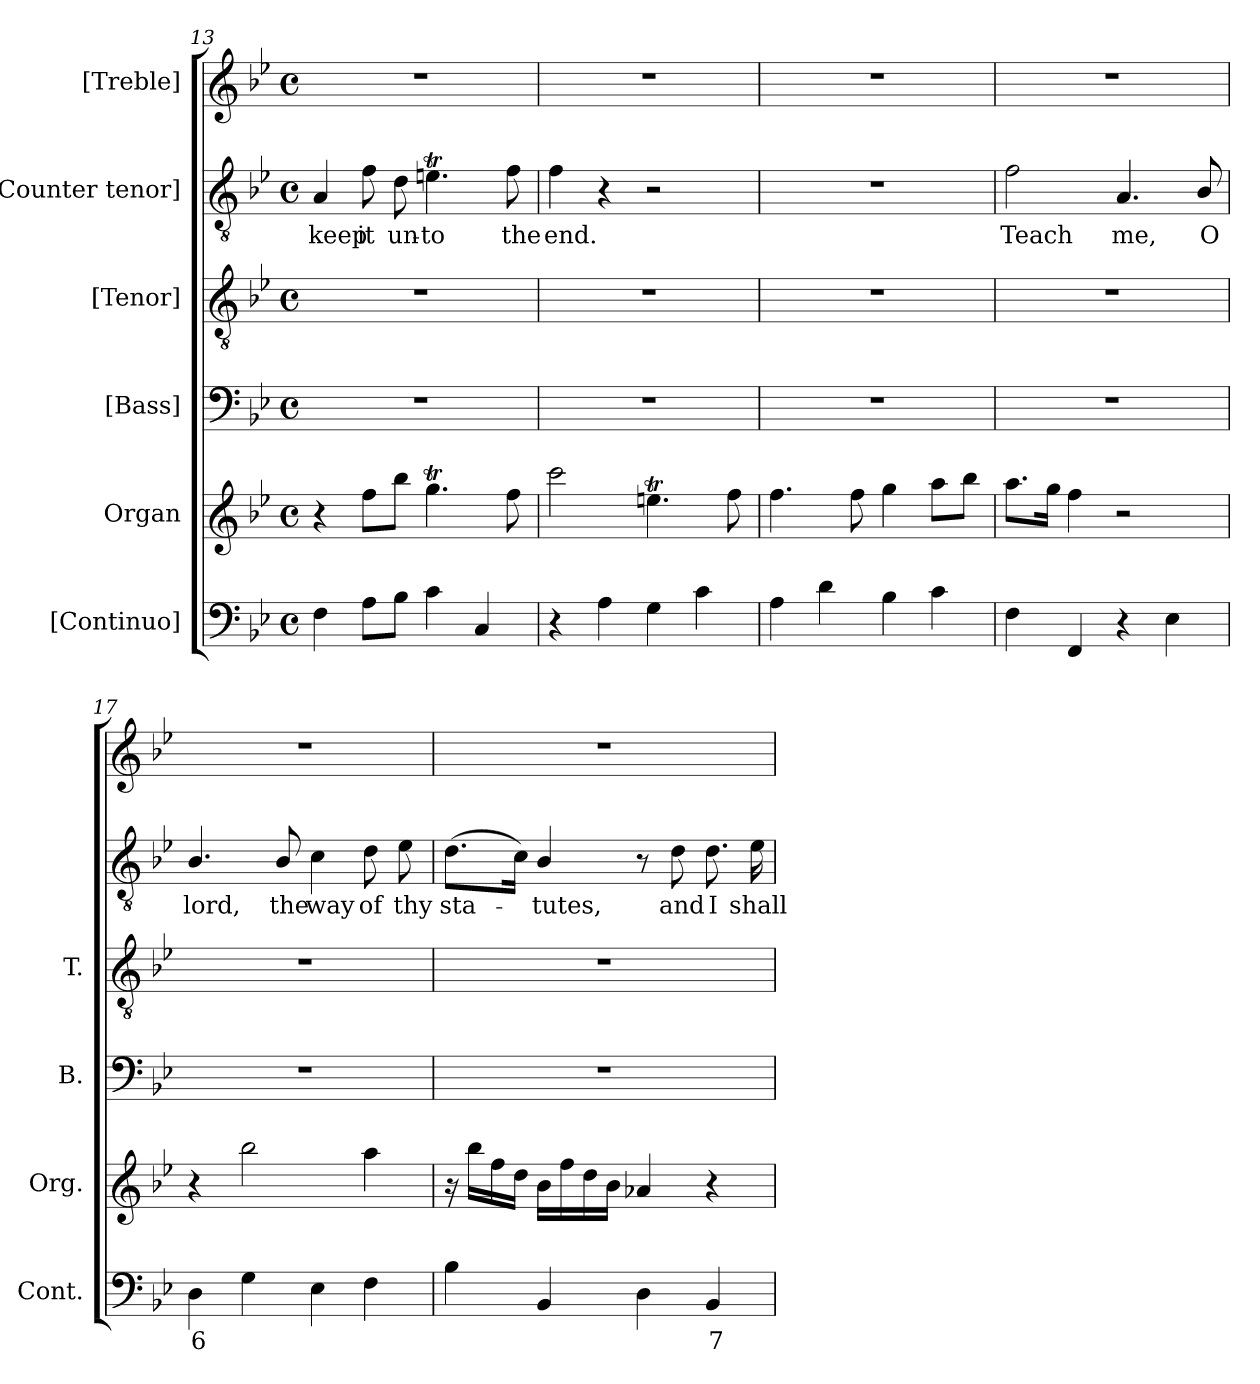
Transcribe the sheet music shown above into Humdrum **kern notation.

**kern	**text	**kern	**kern	**kern	**kern	**text	**kern
*part6	*part6	*part5	*part4	*part3	*part2	*part2	*part1
*staff6	*staff6	*staff5	*staff4	*staff3	*staff2	*staff2	*staff1
*I"[Continuo]	*	*I"Organ	*I"[Bass]	*I"[Tenor]	*I"[Counter tenor]	*	*I"[Treble]
*I'Cont.	*	*I'Org.	*I'B.	*I'T.	*	*	*
*clefF4	*	*clefG2	*clefF4	*clefGv2	*clefGv2	*	*clefG2
*	*	*	*	*ITrd7c12	*ITrd7c12	*	*
*k[b-e-]	*	*k[b-e-]	*k[b-e-]	*k[b-e-]	*k[b-e-]	*	*k[b-e-]
*B-:	*	*B-:	*B-:	*B-:	*B-:	*	*B-:
*M4/4	*	*M4/4	*M4/4	*M4/4	*M4/4	*	*M4/4
*met(c)	*	*met(c)	*met(c)	*met(c)	*met(c)	*	*met(c)
=13	=13	=13	=13	=13	=13	=13	=13
!	!	!	!	!	!	!LO:LY:b:color=#000000	!
4Fi\	.	4r	1r	1r	4AAi/	keep	1r
!	!	!	!	!	!	!LO:LY:b:color=#000000	!
8Ai\L	.	8ffi\L	.	.	8Fi\	it	.
!	!	!	!	!	!	!LO:LY:b:color=#000000	!
8B-i\J	.	8bb-i\J	.	.	8Di\	un-	.
!	!	!	!	!	!	!LO:LY:b:color=#000000	!
4ci\	.	4.ggTi\	.	.	4.Enti\	-to	.
4Ci/	.	.	.	.	.	.	.
!	!	!	!	!	!	!LO:LY:b:color=#000000	!
.	.	8ffi\	.	.	8Fi\	the	.
=14	=14	=14	=14	=14	=14	=14	=14
!	!	!	!	!	!	!LO:LY:b:color=#000000	!
4r	.	2ccci\	1r	1r	4Fi\	end.	1r
4Ai\	.	.	.	.	4r	.	.
4Gi\	.	4.eenti\	.	.	2r	.	.
4ci\	.	.	.	.	.	.	.
.	.	8ffi\	.	.	.	.	.
!!LO:PB:g=z
=15	=15	=15	=15	=15	=15	=15	=15
4Ai\	.	4.ffi\	1r	1r	1r	.	1r
4di\	.	.	.	.	.	.	.
.	.	8ffi\	.	.	.	.	.
4B-i\	.	4ggi\	.	.	.	.	.
4ci\	.	8aai\L	.	.	.	.	.
.	.	8bb-i\J	.	.	.	.	.
=16	=16	=16	=16	=16	=16	=16	=16
!	!	!	!	!	!	!LO:LY:b:color=#000000	!
4Fi\	.	8.aai\L	1r	1r	2Fi\	Teach	1r
.	.	16ggi\Jk	.	.	.	.	.
4FFi/	.	4ffi\	.	.	.	.	.
!	!	!	!	!	!	!LO:LY:b:color=#000000	!
4r	.	2r	.	.	4.AAi/	me,	.
4E-i\	.	.	.	.	.	.	.
!	!	!	!	!	!	!LO:LY:b:color=#000000	!
.	.	.	.	.	8BB-i/	O	.
=17	=17	=17	=17	=17	=17	=17	=17
!	!LO:LY:b:color=#000000	!	!	!	!	!	!
!	!	!	!	!	!	!LO:LY:b:color=#000000	!
4Di\	6	4r	1r	1r	4.BB-i/	lord,	1r
4Gi\	.	2bb-i\	.	.	.	.	.
!	!	!	!	!	!	!LO:LY:b:color=#000000	!
.	.	.	.	.	8BB-i/	the	.
!	!	!	!	!	!	!LO:LY:b:color=#000000	!
4E-i\	.	.	.	.	4Ci\	way	.
!	!	!	!	!	!	!LO:LY:b:color=#000000	!
4Fi\	.	4aai\	.	.	8Di\	of	.
!	!	!	!	!	!	!LO:LY:b:color=#000000	!
.	.	.	.	.	8E-i\	thy	.
=18	=18	=18	=18	=18	=18	=18	=18
!	!	!	!	!	!	!LO:LY:b:color=#000000	!
4B-i\	.	16r	1r	1r	(8.Di\L	sta-	1r
.	.	16bb-i\LL	.	.	.	.	.
.	.	16ffi\	.	.	.	.	.
.	.	16ddi\JJ	.	.	16Ci\Jk)	.	.
!	!	!	!	!	!	!LO:LY:b:color=#000000	!
4BB-i/	.	16b-i\LL	.	.	4BB-i/	-tutes,	.
.	.	16ffi\	.	.	.	.	.
.	.	16ddi\	.	.	.	.	.
.	.	16b-i\JJ	.	.	.	.	.
4Di\	.	4a-Xi/	.	.	8r	.	.
!	!	!	!	!	!	!LO:LY:b:color=#000000	!
.	.	.	.	.	8Di\	and	.
!	!LO:LY:b:color=#000000	!	!	!	!	!	!
!	!	!	!	!	!	!LO:LY:b:color=#000000	!
4BB-i/	7	4r	.	.	8.Di\	I	.
!	!	!	!	!	!	!LO:LY:b:color=#000000	!
.	.	.	.	.	16E-i\	shall	.
=	=	=	=	=	=	=	=
*-	*-	*-	*-	*-	*-	*-	*-
